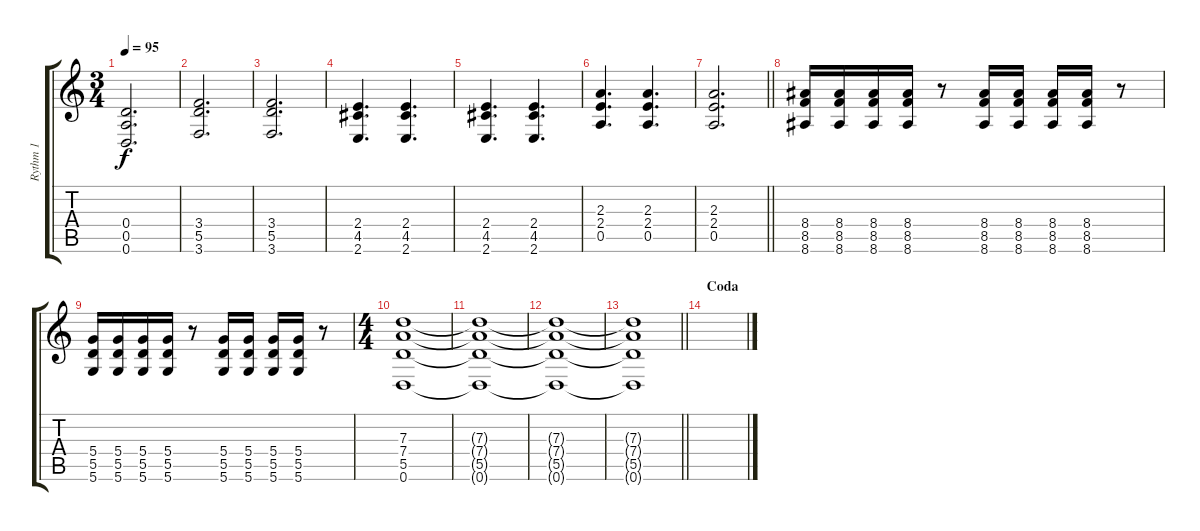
\track ("Rythm 1" "Rythm 1") {instrument distortionguitar}
\staff {score tabs}
\tuning (E4 B3 G3 D3 A2 D2) {hide}
\ts (3 4)
\tempo 95
\clef g2
\ks c
(0.4 0.5 0.6).2{d dy f} |
(3.4 5.5 3.6).2{d} |
(3.4 5.5 3.6).2{d} |
(2.4 4.5 2.6).4{d} (2.4 4.5 2.6).4{d} |
(2.4 4.5 2.6).4{d} (2.4 4.5 2.6).4{d} |
(2.3 2.4 0.5).4{d} (2.3 2.4 0.5).4{d} |
\barLineRight lightlight
(2.3 2.4 0.5).2{d} |
(8.4 8.5 8.6).16{volume 16} (8.4 8.5 8.6).16 (8.4 8.5 8.6).16 (8.4 8.5 8.6).16 r.8 (8.4 8.5 8.6).16 (8.4 8.5 8.6).16 (8.4 8.5 8.6).16 (8.4 8.5 8.6).16 r.8 |
(5.4 5.5 5.6).16 (5.4 5.5 5.6).16 (5.4 5.5 5.6).16 (5.4 5.5 5.6).16 r.8 (5.4 5.5 5.6).16 (5.4 5.5 5.6).16 (5.4 5.5 5.6).16 (5.4 5.5 5.6).16 r.8 |
\ts (4 4)
(7.3 7.4 5.5 0.6).1{volume 6} |
(7.3{t} 7.4{t} 5.5{t} 0.6{t}).1 |
(7.3{t} 7.4{t} 5.5{t} 0.6{t}).1 |
\barLineRight lightlight
(7.3{t} 7.4{t} 5.5{t} 0.6{t}).1 |
\section ("" "Coda")
